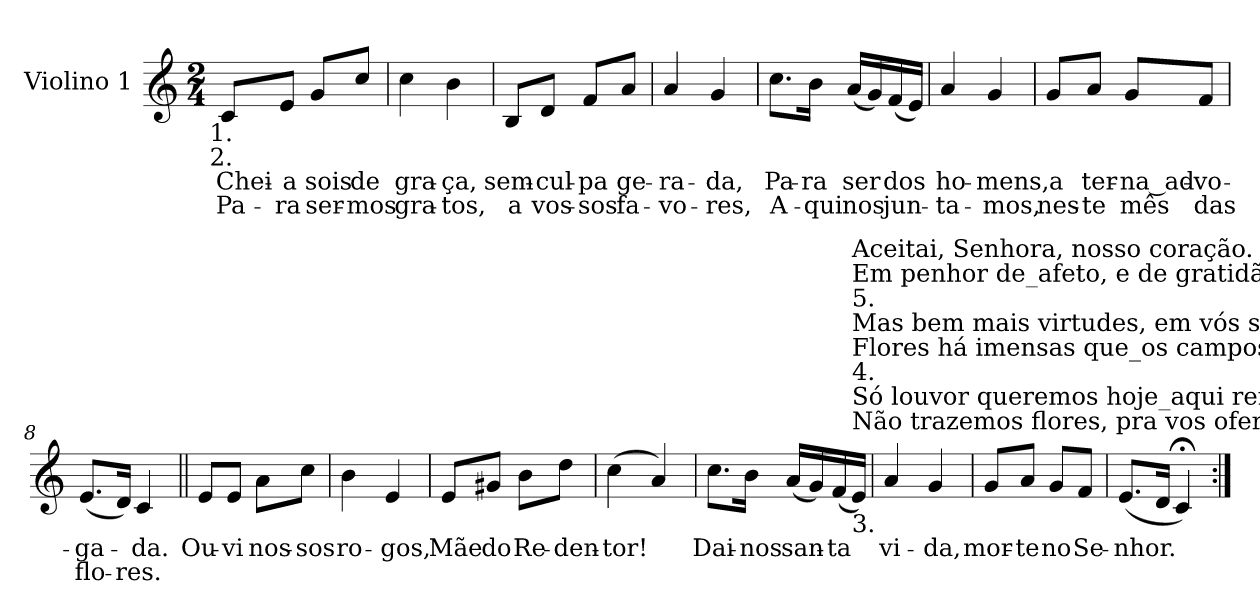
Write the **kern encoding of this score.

**kern	**text	**text
*part1	*part1	*part1
*staff1	*staff1	*staff1
*I"Violino 1	*	*
*I'Vno. 1	*	*
!!LO:PB:g=z
*clefG2	*	*
*k[]	*	*
*C:	*	*
*M2/4	*	*
*MM62	*	*
=1	=1	=1
!LO:TX:b:cj:t=1.	!	!
!LO:TX:b:cj:t=2.	!	!
!	!LO:LY:b:color=#000000	!LO:LY:b:color=#000000
8ci/L	Chei-	Pa-
!	!LO:LY:b:color=#000000	!LO:LY:b:color=#000000
8ei/J	-a	-ra
!	!LO:LY:b:color=#000000	!LO:LY:b:color=#000000
8gi/L	sois	ser-
!	!LO:LY:b:color=#000000	!LO:LY:b:color=#000000
8cci/J	de	-mos
=2	=2	=2
!	!LO:LY:b:color=#000000	!LO:LY:b:color=#000000
4cci\	gra-	gra-
!	!LO:LY:b:color=#000000	!LO:LY:b:color=#000000
4bi\	-ça,	-tos,
=3	=3	=3
!	!LO:LY:b:color=#000000	!LO:LY:b:color=#000000
8Bi/L	sem-	a
!	!LO:LY:b:color=#000000	!LO:LY:b:color=#000000
8di/J	-cul-	vos-
!	!LO:LY:b:color=#000000	!LO:LY:b:color=#000000
8fi/L	-pa	-sos
!	!LO:LY:b:color=#000000	!LO:LY:b:color=#000000
8ai/J	ge-	fa-
=4	=4	=4
!	!LO:LY:b:color=#000000	!LO:LY:b:color=#000000
4ai/	-ra-	-vo-
!	!LO:LY:b:color=#000000	!LO:LY:b:color=#000000
4gi/	-da,	-res,
=5	=5	=5
!	!LO:LY:b:color=#000000	!LO:LY:b:color=#000000
8.cci\L	Pa-	A-
!	!LO:LY:b:color=#000000	!LO:LY:b:color=#000000
16bi\Jk	-ra	-qui
!	!LO:LY:b:color=#000000	!LO:LY:b:color=#000000
(16ai/LL	ser	nos
16gi/)	.	.
!	!LO:LY:b:color=#000000	!LO:LY:b:color=#000000
(16fi/	dos	jun-
16ei/JJ)	.	.
=6	=6	=6
!	!LO:LY:b:color=#000000	!LO:LY:b:color=#000000
4ai/	ho-	-ta-
!	!LO:LY:b:color=#000000	!LO:LY:b:color=#000000
4gi/	-mens,	-mos,
=7	=7	=7
!	!LO:LY:b:color=#000000	!LO:LY:b:color=#000000
8gi/L	a	nes-
!	!LO:LY:b:color=#000000	!LO:LY:b:color=#000000
8ai/J	ter-	-te
!	!LO:LY:b:color=#000000	!LO:LY:b:color=#000000
8gi/L	-na_ad-	mês
!	!LO:LY:b:color=#000000	!LO:LY:b:color=#000000
8fi/J	-vo-	das
!!LO:LB:g=z
=8	=8	=8
!	!LO:LY:b:color=#000000	!LO:LY:b:color=#000000
(8.ei/L	-ga-	flo-
16di/Jk)	.	.
!	!LO:LY:b:color=#000000	!LO:LY:b:color=#000000
4ci/	-da.	-res.
=9||	=9||	=9||
!	!LO:LY:b:color=#000000	!
8ei/L	Ou-	.
!	!LO:LY:b:color=#000000	!
8ei/J	-vi	.
!	!LO:LY:b:color=#000000	!
8ai\L	nos-	.
!	!LO:LY:b:color=#000000	!
8cci\J	-sos	.
=10	=10	=10
!	!LO:LY:b:color=#000000	!
4bi\	ro-	.
!	!LO:LY:b:color=#000000	!
4ei/	-gos,	.
=11	=11	=11
!	!LO:LY:b:color=#000000	!
8ei/L	Mãe	.
!	!LO:LY:b:color=#000000	!
8g#Xi/J	do	.
!	!LO:LY:b:color=#000000	!
8bi\L	Re-	.
!	!LO:LY:b:color=#000000	!
8ddi\J	-den-	.
=12	=12	=12
!	!LO:LY:b:color=#000000	!
(4cci\	-tor!	.
4ai/)	.	.
!!LO:LB:g=z
=13	=13	=13
!	!LO:LY:b:color=#000000	!
8.cci\L	Dai-	.
!	!LO:LY:b:color=#000000	!
16bi\Jk	-nos	.
!	!LO:LY:b:color=#000000	!
(16ai/LL	san-	.
16gi/)	.	.
!	!LO:LY:b:color=#000000	!
(16fi/	-ta	.
!LO:TX:b:t=3.	!	!
!LO:TX:t=Não trazemos flores, pra vos oferecer,	!	!
!LO:TX:t=Só louvor queremos hoje_aqui render.	!	!
!LO:TX:t=4.	!	!
!LO:TX:t=Flores há imensas que_os campos matizam,	!	!
!LO:TX:t=Mas bem mais virtudes, em vós se divisam.	!	!
!LO:TX:t=5.	!	!
!LO:TX:t=Em penhor de_afeto, e de gratidão,	!	!
!LO:TX:t=Aceitai, Senhora, nosso coração.	!	!
16ei/JJ)	.	.
=14	=14	=14
!	!LO:LY:b:color=#000000	!
4ai/	vi-	.
!	!LO:LY:b:color=#000000	!
4gi/	-da,	.
=15	=15	=15
!	!LO:LY:b:color=#000000	!
8gi/L	mor-	.
!	!LO:LY:b:color=#000000	!
8ai/J	-te	.
!	!LO:LY:b:color=#000000	!
8gi/L	no	.
!	!LO:LY:b:color=#000000	!
8fi/J	Se-	.
=16	=16	=16
!	!LO:LY:b:color=#000000	!
(8.ei/L	-nhor.	.
16di/Jk	.	.
4c;i/)	.	.
=:|!	=:|!	=:|!
*-	*-	*-
